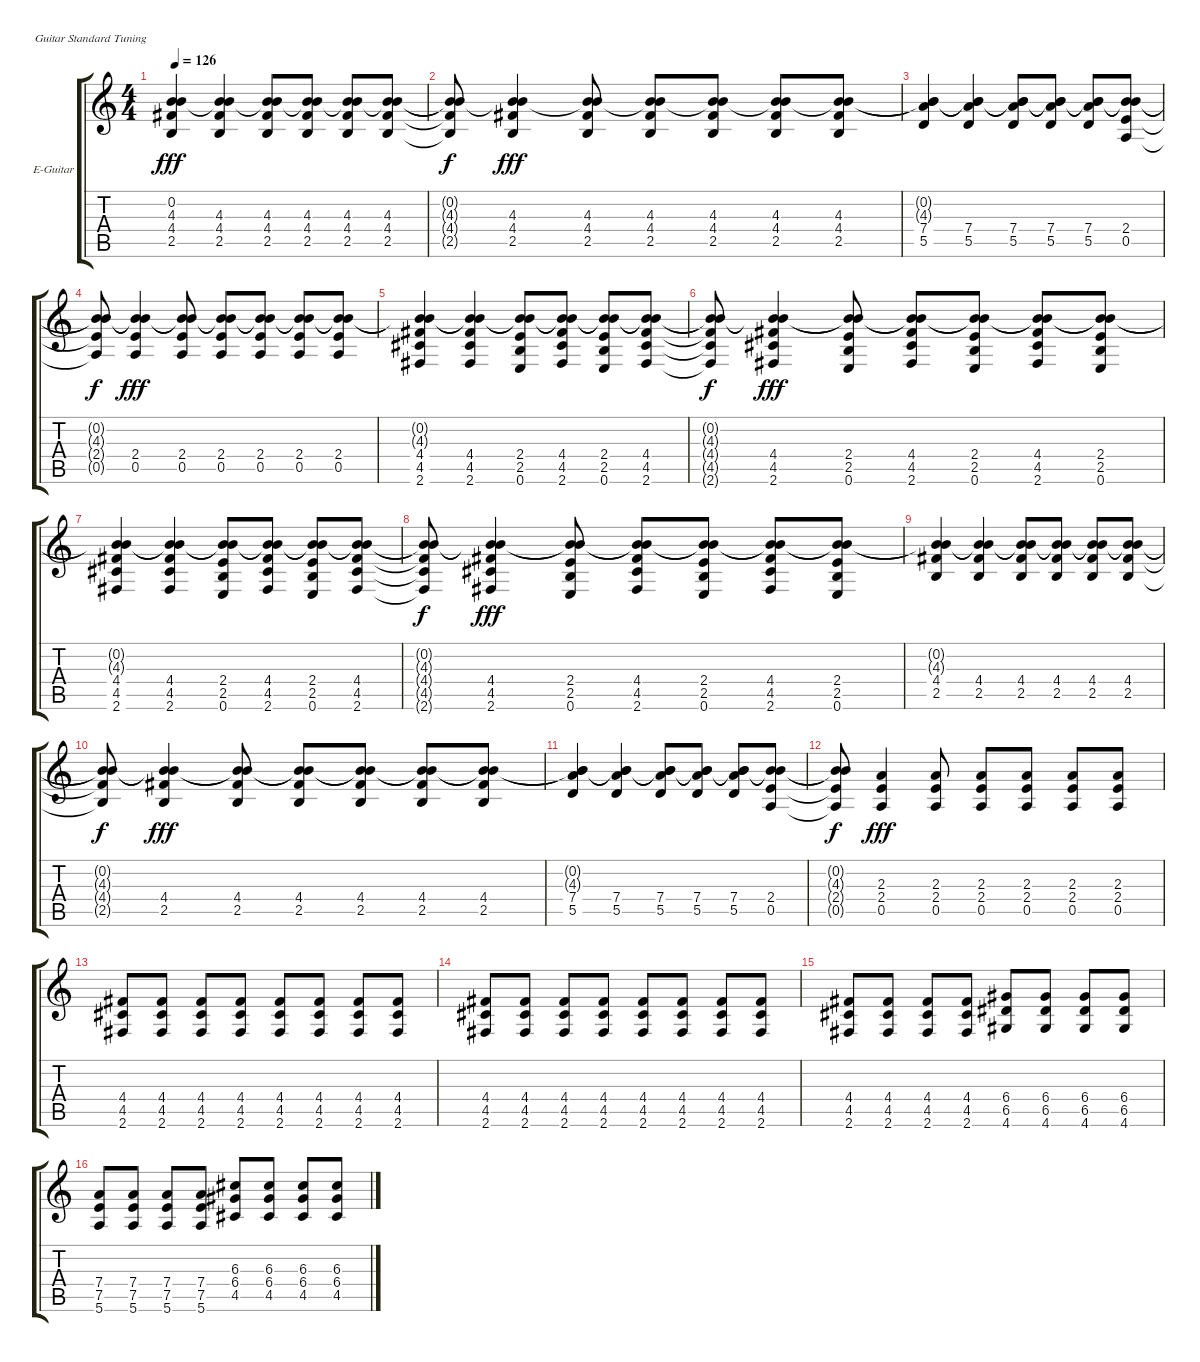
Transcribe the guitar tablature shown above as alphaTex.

\bracketExtendMode groupsimilarinstruments
\firstSystemTrackNameOrientation horizontal
\otherSystemsTrackNameOrientation horizontal
\track ("Chitarra Elettrica" "E-Guitar") {instrument distortionguitar}
\staff {score tabs}
\tuning (E4 B3 G3 D3 A2 E2)
\ts (4 4)
\tempo 126
\clef g2
\ks c
(4.3 4.4 2.5 0.2{t}).4{dy fff} (4.3 4.4 2.5 0.2{t}).4 (4.3 4.4 2.5 0.2{t}).8 (4.3 4.4 2.5 0.2{t}).8 (4.3 4.4 2.5 0.2{t}).8 (4.3 4.4 2.5 0.2{t}).8 |
(0.2{t} 4.3{t} 4.4{t} 2.5{t}).8{dy f} (4.3 4.4 2.5 0.2{t}).4{dy fff} (4.3 4.4 2.5 0.2{t}).8 (4.3 4.4 2.5 0.2{t}).8 (4.3 4.4 2.5 0.2{t}).8 (4.3 4.4 2.5 0.2{t}).8 (4.3 4.4 2.5 0.2{t}).8 |
(7.4 5.5 0.2{t} 4.3{t}).4 (7.4 5.5 0.2{t} 4.3{t}).4 (7.4 5.5 0.2{t} 4.3{t}).8 (7.4 5.5 0.2{t} 4.3{t}).8 (7.4 5.5 0.2{t} 4.3{t}).8 (2.4 0.5 0.2{t} 4.3{t}).8 |
(0.2{t} 2.4{t} 0.5{t} 4.3{t}).8{dy f} (2.4 0.5 0.2{t} 4.3{t}).4{dy fff} (2.4 0.5 0.2{t} 4.3{t}).8 (2.4 0.5 0.2{t} 4.3{t}).8 (2.4 0.5 0.2{t} 4.3{t}).8 (2.4 0.5 0.2{t} 4.3{t}).8 (2.4 0.5 0.2{t} 4.3{t}).8 |
(4.4 4.5 2.6 0.2{t} 4.3{t}).4 (4.4 4.5 2.6 0.2{t} 4.3{t}).4 (2.4 2.5 0.6 0.2{t} 4.3{t}).8 (4.4 4.5 2.6 0.2{t} 4.3{t}).8 (2.4 2.5 0.6 0.2{t} 4.3{t}).8 (4.4 4.5 2.6 0.2{t} 4.3{t}).8 |
(4.4{t} 4.5{t} 2.6{t} 0.2{t} 4.3{t}).8{dy f} (4.4 4.5 2.6 0.2{t} 4.3{t}).4{dy fff} (2.4 2.5 0.6 0.2{t} 4.3{t}).8 (4.4 4.5 2.6 0.2{t} 4.3{t}).8 (2.4 2.5 0.6 0.2{t} 4.3{t}).8 (4.4 4.5 2.6 0.2{t} 4.3{t}).8 (2.4 2.5 0.6 0.2{t} 4.3{t}).8 |
(4.4 4.5 2.6 0.2{t} 4.3{t}).4 (4.4 4.5 2.6 0.2{t} 4.3{t}).4 (2.4 2.5 0.6 0.2{t} 4.3{t}).8 (4.4 4.5 2.6 0.2{t} 4.3{t}).8 (2.4 2.5 0.6 0.2{t} 4.3{t}).8 (4.4 4.5 2.6 0.2{t} 4.3{t}).8 |
(4.4{t} 4.5{t} 2.6{t} 0.2{t} 4.3{t}).8{dy f} (4.4 4.5 2.6 0.2{t} 4.3{t}).4{dy fff} (2.4 2.5 0.6 0.2{t} 4.3{t}).8 (4.4 4.5 2.6 0.2{t} 4.3{t}).8 (2.4 2.5 0.6 0.2{t} 4.3{t}).8 (4.4 4.5 2.6 0.2{t} 4.3{t}).8 (2.4 2.5 0.6 0.2{t} 4.3{t}).8 |
(4.4 2.5 0.2{t} 4.3{t}).4 (4.4 2.5 0.2{t} 4.3{t}).4 (4.4 2.5 0.2{t} 4.3{t}).8 (4.4 2.5 0.2{t} 4.3{t}).8 (4.4 2.5 0.2{t} 4.3{t}).8 (4.4 2.5 0.2{t} 4.3{t}).8 |
(0.2{t} 4.3{t} 4.4{t} 2.5{t}).8{dy f} (4.4 2.5 0.2{t} 4.3{t}).4{dy fff} (4.4 2.5 0.2{t} 4.3{t}).8 (4.4 2.5 0.2{t} 4.3{t}).8 (4.4 2.5 0.2{t} 4.3{t}).8 (4.4 2.5 0.2{t} 4.3{t}).8 (4.4 2.5 0.2{t} 4.3{t}).8 |
(7.4 5.5 0.2{t} 4.3{t}).4 (7.4 5.5 0.2{t} 4.3{t}).4 (7.4 5.5 0.2{t} 4.3{t}).8 (7.4 5.5 0.2{t} 4.3{t}).8 (7.4 5.5 0.2{t} 4.3{t}).8 (2.4 0.5 0.2{t} 4.3{t}).8 |
(0.2{t} 4.3{t} 2.4{t} 0.5{t}).8{dy f} (2.3 2.4 0.5).4{dy fff} (2.3 2.4 0.5).8 (2.3 2.4 0.5).8 (2.3 2.4 0.5).8 (2.3 2.4 0.5).8 (2.3 2.4 0.5).8 |
(4.4 4.5 2.6).8 (4.4 4.5 2.6).8 (4.4 4.5 2.6).8 (4.4 4.5 2.6).8 (4.4 4.5 2.6).8 (4.4 4.5 2.6).8 (4.4 4.5 2.6).8 (4.4 4.5 2.6).8 |
(4.4 4.5 2.6).8 (4.4 4.5 2.6).8 (4.4 4.5 2.6).8 (4.4 4.5 2.6).8 (4.4 4.5 2.6).8 (4.4 4.5 2.6).8 (4.4 4.5 2.6).8 (4.4 4.5 2.6).8 |
(4.4 4.5 2.6).8 (4.4 4.5 2.6).8 (4.4 4.5 2.6).8 (4.4 4.5 2.6).8 (6.4 6.5 4.6).8 (6.4 6.5 4.6).8 (6.4 6.5 4.6).8 (6.4 6.5 4.6).8 |
(7.4 7.5 5.6).8 (7.4 7.5 5.6).8 (7.4 7.5 5.6).8 (7.4 7.5 5.6).8 (6.3 6.4 4.5).8 (6.3 6.4 4.5).8 (6.3 6.4 4.5).8 (6.3 6.4 4.5).8
